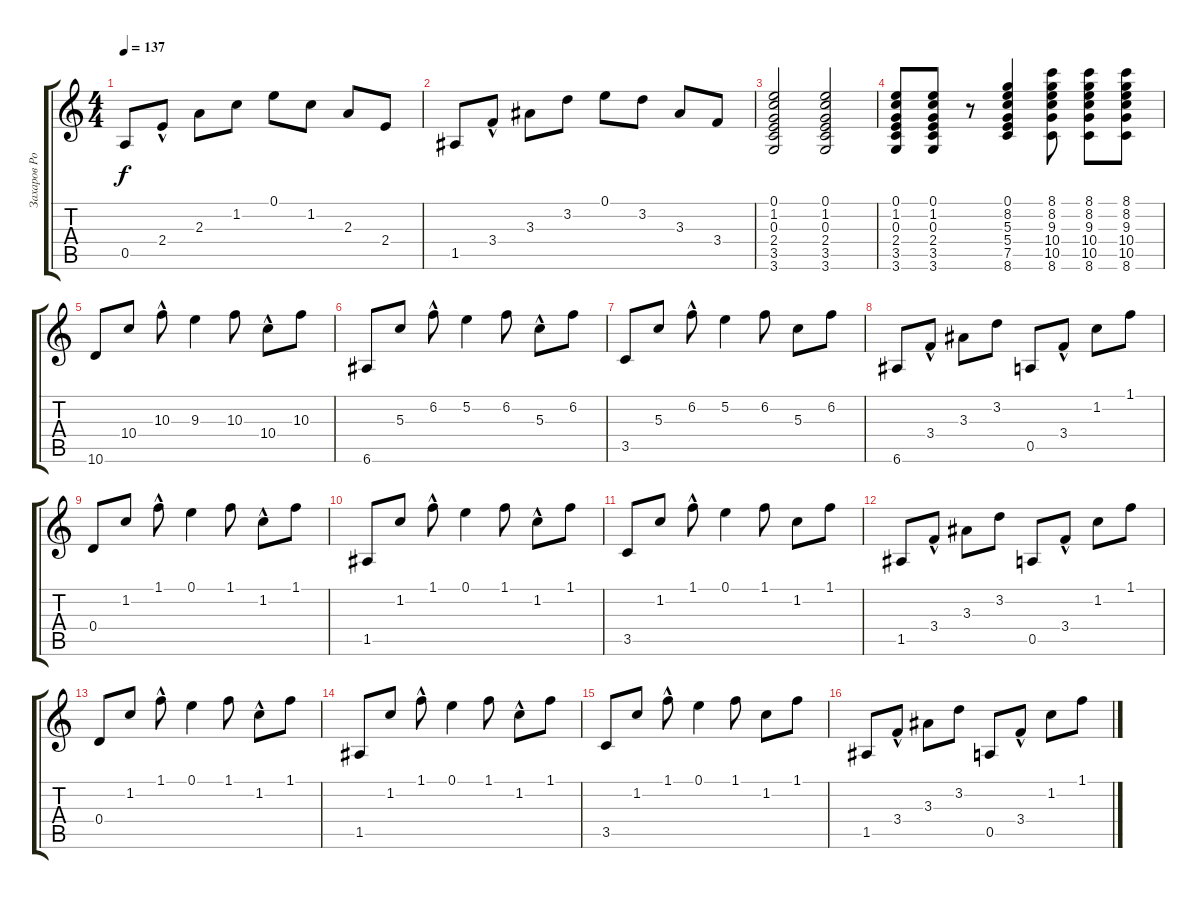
\track ("Захаров Роман" "Захаров Ро") {instrument acousticguitarsteel}
\staff {score tabs}
\tuning (E4 B3 G3 D3 A2 E2) {hide}
\ts (4 4)
\tempo 137
\clef g2
\ks c
0.5.8{dy f} 2.4{hac}.8 2.3.8 1.2.8 0.1.8 1.2.8 2.3.8 2.4.8 |
1.5.8 3.4{hac}.8 3.3.8 3.2.8 0.1.8 3.2.8 3.3.8 3.4.8 |
(0.1 1.2 0.3 2.4 3.5 3.6).2 (0.1 1.2 0.3 2.4 3.5 3.6).2 |
(0.1 1.2 0.3 2.4 3.5 3.6).8 (0.1 1.2 0.3 2.4 3.5 3.6).8 r.8 (0.1 8.2 5.3 5.4 7.5 8.6).4 (8.1 8.2 9.3 10.4 10.5 8.6).8 (8.1 8.2 9.3 10.4 10.5 8.6).8 (8.1 8.2 9.3 10.4 10.5 8.6).8 |
10.6.8 10.4.8 10.3{hac}.8 9.3.4 10.3.8 10.4{hac}.8 10.3.8 |
6.6.8 5.3.8 6.2{hac}.8 5.2.4 6.2.8 5.3{hac}.8 6.2.8 |
3.5.8 5.3.8 6.2{hac}.8 5.2.4 6.2.8 5.3.8 6.2.8 |
6.6.8 3.4{hac}.8 3.3.8 3.2.8 0.5.8 3.4{hac}.8 1.2.8 1.1.8 |
0.4.8 1.2.8 1.1{hac}.8 0.1.4 1.1.8 1.2{hac}.8 1.1.8 |
1.5.8 1.2.8 1.1{hac}.8 0.1.4 1.1.8 1.2{hac}.8 1.1.8 |
3.5.8 1.2.8 1.1{hac}.8 0.1.4 1.1.8 1.2.8 1.1.8 |
1.5.8 3.4{hac}.8 3.3.8 3.2.8 0.5.8 3.4{hac}.8 1.2.8 1.1.8 |
0.4.8 1.2.8 1.1{hac}.8 0.1.4 1.1.8 1.2{hac}.8 1.1.8 |
1.5.8 1.2.8 1.1{hac}.8 0.1.4 1.1.8 1.2{hac}.8 1.1.8 |
3.5.8 1.2.8 1.1{hac}.8 0.1.4 1.1.8 1.2.8 1.1.8 |
1.5.8 3.4{hac}.8 3.3.8 3.2.8 0.5.8 3.4{hac}.8 1.2.8 1.1.8
